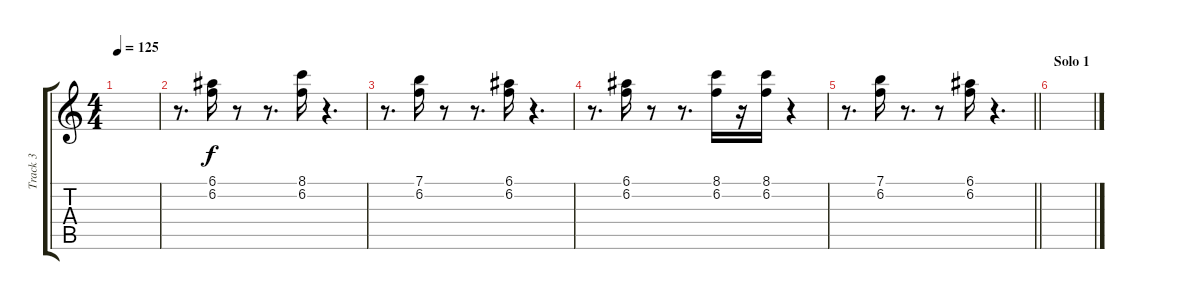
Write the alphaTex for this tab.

\track ("Track 3" "Track 3") {instrument distortionguitar}
\staff {score tabs}
\tuning (E4 B3 G3 D3 A2 E2) {hide}
\ts (4 4)
\tempo 125
\clef g2
\ks c
|
r.8{d} (6.1 6.2).16 r.8 r.8{d} (8.1 6.2).16 r.4{d} |
r.8{d} (7.1 6.2).16 r.8 r.8{d} (6.1 6.2).16 r.4{d} |
r.8{d} (6.1 6.2).16 r.8 r.8{d} (8.1 6.2).16 r.16 (8.1 6.2).16 r.4 |
\barLineRight lightlight
r.8{d} (7.1 6.2).16 r.8{d} r.8 (6.1 6.2).16 r.4{d} |
\section ("" "Solo 1")
